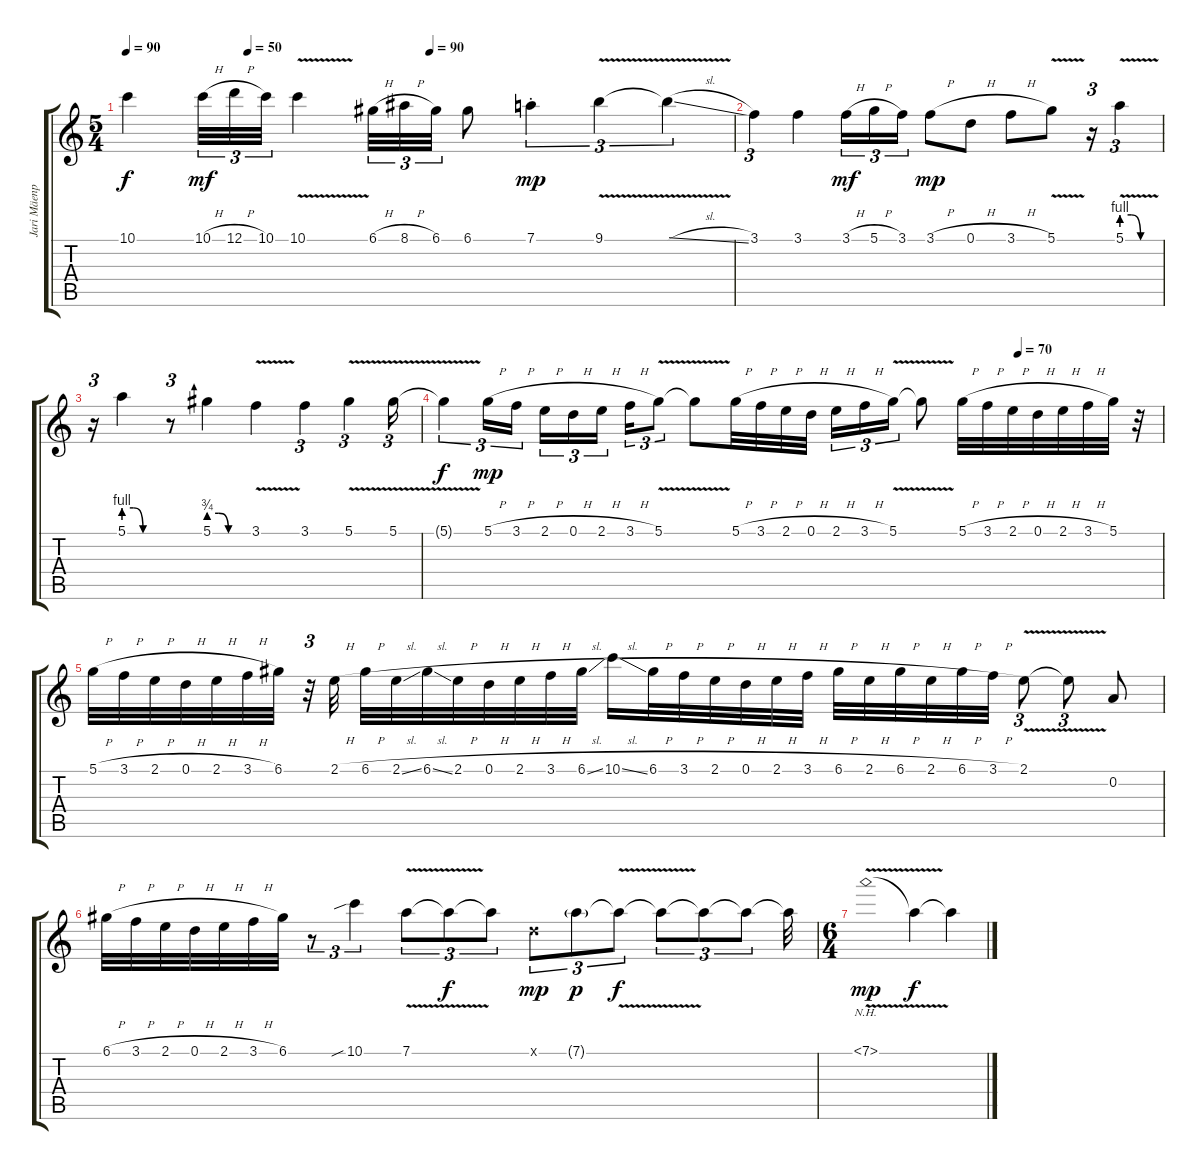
\track ("Jari Mäenpää" "Jari Mäenp") {instrument distortionguitar}
\staff {score tabs}
\tuning (D4 A3 F3 C3 G2 C2) {hide}
\ts (5 4)
\tempo 90
\tempo (50 0.2)
\tempo (90 0.5)
\clef g2
\ks c
10.1{t}.4{dy f} 10.1{h}.32{tu (3 2) dy mf} 12.1{h}.32{tu (3 2)} 10.1.32{tu (3 2)} 10.1{v}.4 6.1{h}.32{tu (3 2)} 8.1{h}.32{tu (3 2)} 6.1.32{tu (3 2)} 6.1.8 7.1{st}.4{tu (3 2) dy mp} 9.1{v}.4{tu (3 2)} 9.1{sl t}.4{tu (3 2)} |
3.1.4{tu (3 2)} 3.1.4 3.1{h}.16{tu (3 2) dy mf} 5.1{h}.16{tu (3 2)} 3.1.16{tu (3 2)} 3.1{h}.8{dy mp} 0.1{h}.8 3.1{h}.8 5.1{v}.8 r.16{tu (3 2)} 5.1{be (custom 0 4 15 4 30 0 60 0) v}.4{tu (3 2)} |
r.16{tu (3 2)} 5.1{be (custom 0 4 15 4 30 0 60 0)}.4 r.8{tu (3 2)} 5.1{be (custom 0 3 15 3 30 0 60 0)}.4 3.1{v}.4 3.1.4{tu (3 2)} 5.1{v}.4{tu (3 2)} 5.1{v}.16{tu (3 2)} |
\tempo (70 0.8)
5.1{t}.4{tu (3 2) dy f} 5.1{h}.16{tu (3 2) dy mp} 3.1{h}.16{tu (3 2)} 2.1{h}.16{tu (3 2)} 0.1{h}.16{tu (3 2)} 2.1{h}.16{tu (3 2) beam splitsecondary} 3.1{h}.16{tu (3 2)} 5.1{v}.8{tu (3 2)} 5.1{t}.8 5.1{h}.32 3.1{h}.32 2.1{h}.32 0.1{h}.32 2.1{h}.16{tu (3 2)} 3.1{h}.16{tu (3 2)} 5.1{v}.16{tu (3 2)} 5.1{t}.8 5.1{h}.32 3.1{h}.32 2.1{h}.32 0.1{h}.32 2.1{h}.32 3.1{h}.32 5.1.32 r.32 |
5.1{h}.32 3.1{h}.32 2.1{h}.32 0.1{h}.32 2.1{h}.32 3.1{h}.32 6.1.32 r.32{tu (3 2)} 2.1{h}.32 6.1{h}.32 2.1{sl}.32 6.1{sl}.32 2.1{h}.32 0.1{h}.32 2.1{h}.32 3.1{h}.32 6.1{sl}.32 10.1{sl}.16 6.1{h}.32 3.1{h}.32 2.1{h}.32 0.1{h}.32 2.1{h}.32 3.1{h}.32 6.1{h}.32 2.1{h}.32 6.1{h}.32 2.1{h}.32 6.1{h}.32 3.1{h}.32 2.1{v}.8{tu (3 2)} 2.1{t}.8{tu (3 2)} 0.2.8 |
6.1{h}.32 3.1{h}.32 2.1{h}.32 0.1{h}.32 2.1{h}.32 3.1{h}.32 6.1.32 r.8{tu (3 2)} 10.1{sib}.4{tu (3 2)} 7.1{v}.8{tu (3 2)} 7.1{t}.8{tu (3 2) dy f} 7.1{t}.8{tu (3 2)} 0.1{x}.8{tu (3 2) dy mp} 7.1{g}.8{tu (3 2) dy p} 7.1{v t}.8{tu (3 2) dy f} 7.1{t}.8{tu (3 2)} 7.1{t}.8{tu (3 2)} 7.1{t}.8{tu (3 2)} 7.1{t}.32 |
\ts (6 4)
7.1{nh v}.1{dy mp} 7.1{t}.4{dy f} 7.1{t}.4
